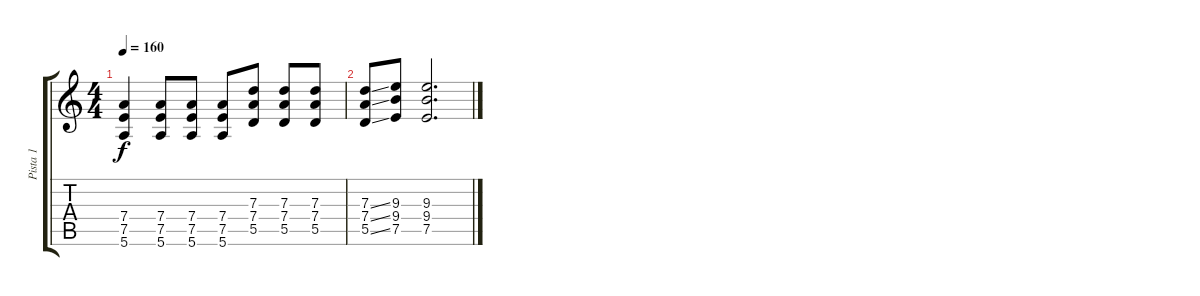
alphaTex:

\track ("Pista 1" "Pista 1") {instrument distortionguitar}
\staff {score tabs}
\tuning (E4 B3 G3 D3 A2 E2) {hide}
\ts (4 4)
\tempo 160
\clef g2
\ks c
(7.4{t} 7.5{t} 5.6{t}).4{dy f} (7.4 7.5 5.6).8 (7.4 7.5 5.6).8 (7.4 7.5 5.6).8 (7.3 7.4 5.5).8 (7.3 7.4 5.5).8 (7.3 7.4 5.5).8 |
(7.3{ss} 7.4{ss} 5.5{ss}).8 (9.3 9.4 7.5).8 (9.3 9.4 7.5).2{d}
